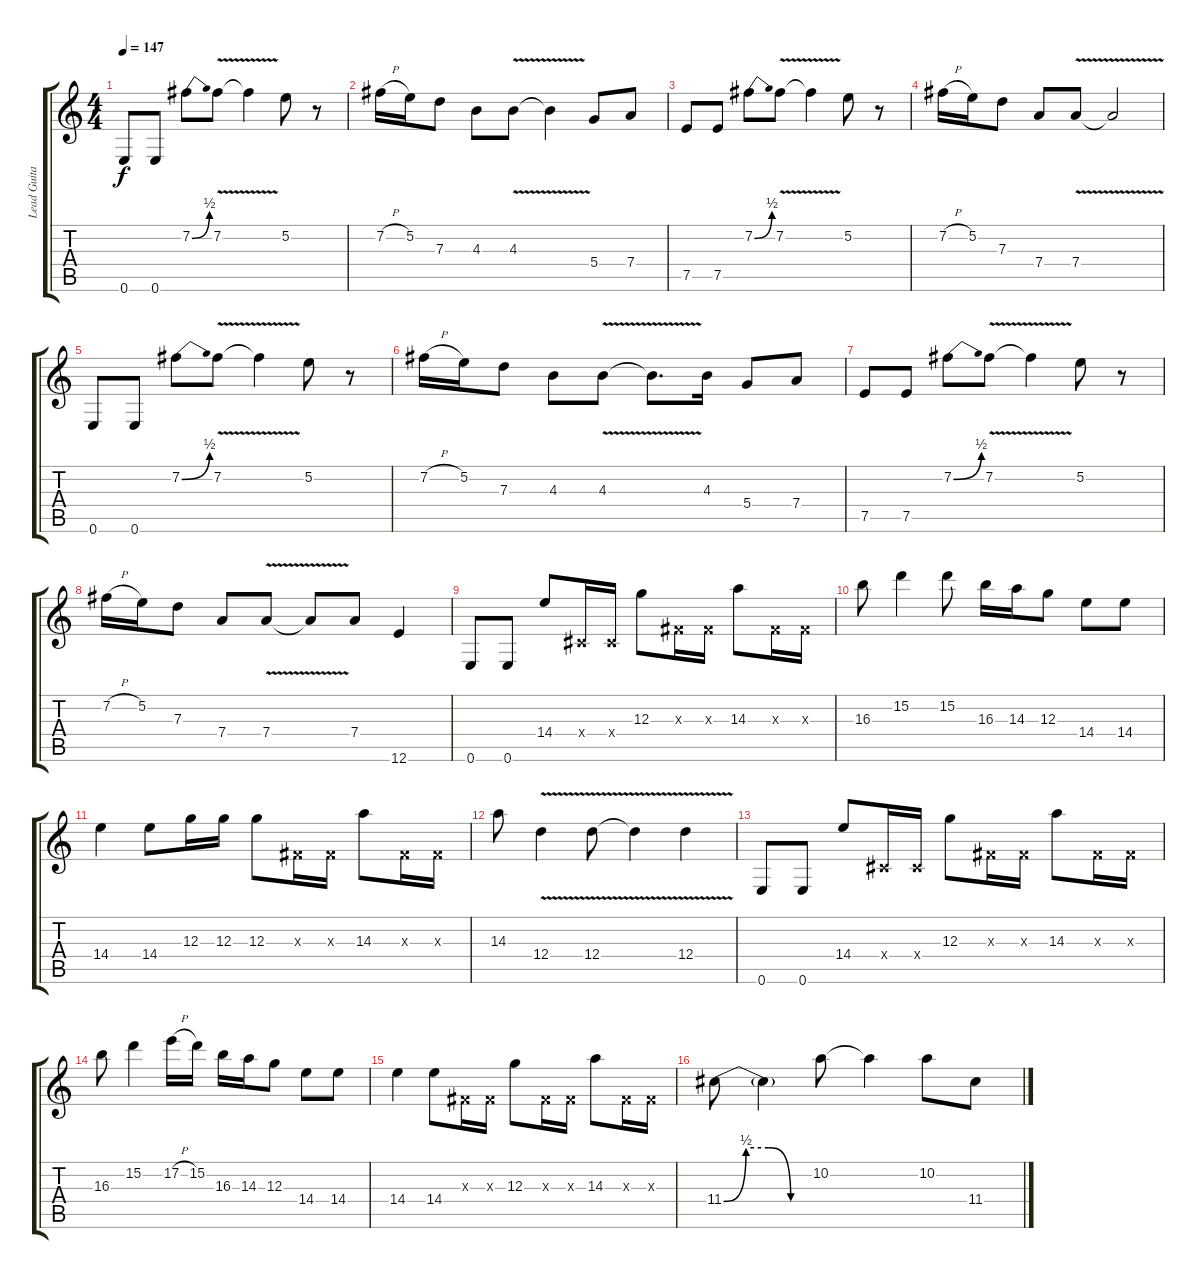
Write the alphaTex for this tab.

\track ("Lead Guitar" "Lead Guita") {instrument overdrivenguitar}
\staff {score tabs}
\tuning (E4 B3 G3 D3 A2 E2) {hide}
\ts (4 4)
\tempo 147
\clef g2
\ks c
0.6.8{dy f} 0.6.8 7.2{be (bend 0 0 60 2)}.8 7.2{v}.8 7.2{t}.4 5.2.8 r.8 |
7.2{h}.16 5.2.16 7.3.8 4.3.8 4.3{v}.8 4.3{t}.4 5.4.8 7.4.8 |
7.5.8 7.5.8 7.2{be (bend 0 0 60 2)}.8 7.2{v}.8 7.2{t}.4 5.2.8 r.8 |
7.2{h}.16 5.2.16 7.3.8 7.4.8 7.4{v}.8 7.4{t}.2 |
0.6.8 0.6.8 7.2{be (bend 0 0 60 2)}.8 7.2{v}.8 7.2{t}.4 5.2.8 r.8 |
7.2{h}.16 5.2.16 7.3.8 4.3.8 4.3{v}.8 4.3{t}.8{d} 4.3.16 5.4.8 7.4.8 |
7.5.8 7.5.8 7.2{be (bend 0 0 60 2)}.8 7.2{v}.8 7.2{t}.4 5.2.8 r.8 |
7.2{h}.16 5.2.16 7.3.8 7.4.8 7.4{v}.8 7.4{t}.8 7.4.8 12.6.4 |
0.6.8 0.6.8 14.4.8 -1.4{x}.16 -1.4{x}.16 12.3.8 -1.3{x}.16 -1.3{x}.16 14.3.8 -1.3{x}.16 -1.3{x}.16 |
16.3.8 15.2.4 15.2.8 16.3.16 14.3.16 12.3.8 14.4.8 14.4.8 |
14.4.4 14.4.8 12.3.16 12.3.16 12.3.8 -1.3{x}.16 -1.3{x}.16 14.3.8 -1.3{x}.16 -1.3{x}.16 |
14.3.8 12.4{v}.4 12.4{v}.8 12.4{t}.4 12.4{v}.4 |
0.6.8 0.6.8 14.4.8 -1.4{x}.16 -1.4{x}.16 12.3.8 -1.3{x}.16 -1.3{x}.16 14.3.8 -1.3{x}.16 -1.3{x}.16 |
16.3.8 15.2.4 17.2{h}.16 15.2.16 16.3.16 14.3.16 12.3.8 14.4.8 14.4.8 |
14.4.4 14.4.8 -1.3{x}.16 -1.3{x}.16 12.3.8 -1.3{x}.16 -1.3{x}.16 14.3.8 -1.3{x}.16 -1.3{x}.16 |
11.4{be (custom 0 0 15 2 30 2 45 0 60 0)}.8 11.4{t}.4 10.2.8 10.2{t}.4 10.2.8 11.4.8
